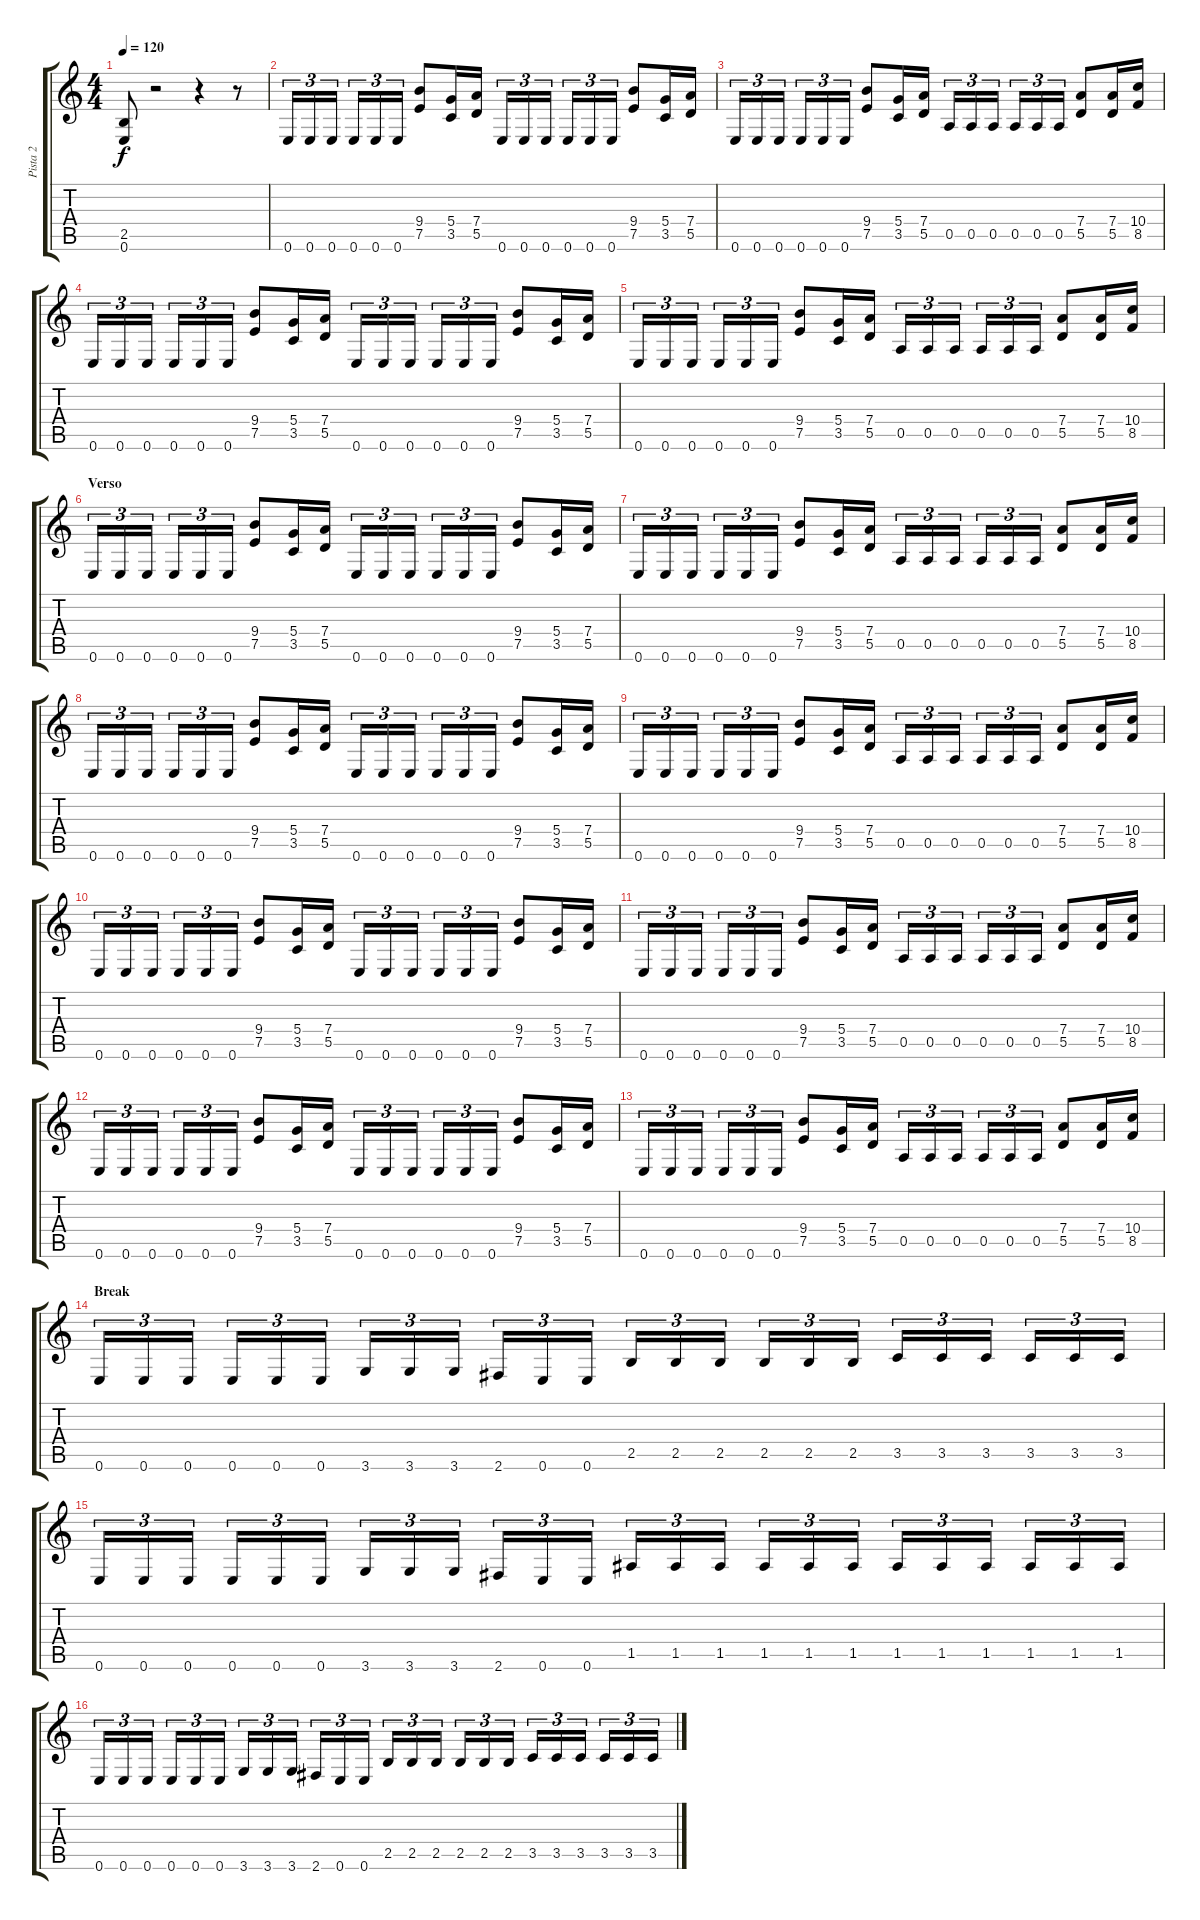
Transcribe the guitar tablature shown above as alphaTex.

\track ("Pista 2" "Pista 2") {instrument distortionguitar}
\staff {score tabs}
\tuning (E4 B3 G3 D3 A2 E2) {hide}
\ts (4 4)
\tempo 120
\clef g2
\ks c
(2.5 0.6).8{dy f instrument distortionguitar} r.2 r.4 r.8 |
0.6.16{tu (3 2)} 0.6.16{tu (3 2)} 0.6.16{tu (3 2)} 0.6.16{tu (3 2)} 0.6.16{tu (3 2)} 0.6.16{tu (3 2)} (9.4 7.5).8 (5.4 3.5).16 (7.4 5.5).16 0.6.16{tu (3 2)} 0.6.16{tu (3 2)} 0.6.16{tu (3 2)} 0.6.16{tu (3 2)} 0.6.16{tu (3 2)} 0.6.16{tu (3 2)} (9.4 7.5).8 (5.4 3.5).16 (7.4 5.5).16 |
0.6.16{tu (3 2)} 0.6.16{tu (3 2)} 0.6.16{tu (3 2)} 0.6.16{tu (3 2)} 0.6.16{tu (3 2)} 0.6.16{tu (3 2)} (9.4 7.5).8 (5.4 3.5).16 (7.4 5.5).16 0.5.16{tu (3 2)} 0.5.16{tu (3 2)} 0.5.16{tu (3 2)} 0.5.16{tu (3 2)} 0.5.16{tu (3 2)} 0.5.16{tu (3 2)} (7.4 5.5).8 (7.4 5.5).16 (10.4 8.5).16 |
0.6.16{tu (3 2)} 0.6.16{tu (3 2)} 0.6.16{tu (3 2)} 0.6.16{tu (3 2)} 0.6.16{tu (3 2)} 0.6.16{tu (3 2)} (9.4 7.5).8 (5.4 3.5).16 (7.4 5.5).16 0.6.16{tu (3 2)} 0.6.16{tu (3 2)} 0.6.16{tu (3 2)} 0.6.16{tu (3 2)} 0.6.16{tu (3 2)} 0.6.16{tu (3 2)} (9.4 7.5).8 (5.4 3.5).16 (7.4 5.5).16 |
0.6.16{tu (3 2)} 0.6.16{tu (3 2)} 0.6.16{tu (3 2)} 0.6.16{tu (3 2)} 0.6.16{tu (3 2)} 0.6.16{tu (3 2)} (9.4 7.5).8 (5.4 3.5).16 (7.4 5.5).16 0.5.16{tu (3 2)} 0.5.16{tu (3 2)} 0.5.16{tu (3 2)} 0.5.16{tu (3 2)} 0.5.16{tu (3 2)} 0.5.16{tu (3 2)} (7.4 5.5).8 (7.4 5.5).16 (10.4 8.5).16 |
\section ("" "Verso")
0.6.16{tu (3 2)} 0.6.16{tu (3 2)} 0.6.16{tu (3 2)} 0.6.16{tu (3 2)} 0.6.16{tu (3 2)} 0.6.16{tu (3 2)} (9.4 7.5).8 (5.4 3.5).16 (7.4 5.5).16 0.6.16{tu (3 2)} 0.6.16{tu (3 2)} 0.6.16{tu (3 2)} 0.6.16{tu (3 2)} 0.6.16{tu (3 2)} 0.6.16{tu (3 2)} (9.4 7.5).8 (5.4 3.5).16 (7.4 5.5).16 |
0.6.16{tu (3 2)} 0.6.16{tu (3 2)} 0.6.16{tu (3 2)} 0.6.16{tu (3 2)} 0.6.16{tu (3 2)} 0.6.16{tu (3 2)} (9.4 7.5).8 (5.4 3.5).16 (7.4 5.5).16 0.5.16{tu (3 2)} 0.5.16{tu (3 2)} 0.5.16{tu (3 2)} 0.5.16{tu (3 2)} 0.5.16{tu (3 2)} 0.5.16{tu (3 2)} (7.4 5.5).8 (7.4 5.5).16 (10.4 8.5).16 |
0.6.16{tu (3 2)} 0.6.16{tu (3 2)} 0.6.16{tu (3 2)} 0.6.16{tu (3 2)} 0.6.16{tu (3 2)} 0.6.16{tu (3 2)} (9.4 7.5).8 (5.4 3.5).16 (7.4 5.5).16 0.6.16{tu (3 2)} 0.6.16{tu (3 2)} 0.6.16{tu (3 2)} 0.6.16{tu (3 2)} 0.6.16{tu (3 2)} 0.6.16{tu (3 2)} (9.4 7.5).8 (5.4 3.5).16 (7.4 5.5).16 |
0.6.16{tu (3 2)} 0.6.16{tu (3 2)} 0.6.16{tu (3 2)} 0.6.16{tu (3 2)} 0.6.16{tu (3 2)} 0.6.16{tu (3 2)} (9.4 7.5).8 (5.4 3.5).16 (7.4 5.5).16 0.5.16{tu (3 2)} 0.5.16{tu (3 2)} 0.5.16{tu (3 2)} 0.5.16{tu (3 2)} 0.5.16{tu (3 2)} 0.5.16{tu (3 2)} (7.4 5.5).8 (7.4 5.5).16 (10.4 8.5).16 |
0.6.16{tu (3 2)} 0.6.16{tu (3 2)} 0.6.16{tu (3 2)} 0.6.16{tu (3 2)} 0.6.16{tu (3 2)} 0.6.16{tu (3 2)} (9.4 7.5).8 (5.4 3.5).16 (7.4 5.5).16 0.6.16{tu (3 2)} 0.6.16{tu (3 2)} 0.6.16{tu (3 2)} 0.6.16{tu (3 2)} 0.6.16{tu (3 2)} 0.6.16{tu (3 2)} (9.4 7.5).8 (5.4 3.5).16 (7.4 5.5).16 |
0.6.16{tu (3 2)} 0.6.16{tu (3 2)} 0.6.16{tu (3 2)} 0.6.16{tu (3 2)} 0.6.16{tu (3 2)} 0.6.16{tu (3 2)} (9.4 7.5).8 (5.4 3.5).16 (7.4 5.5).16 0.5.16{tu (3 2)} 0.5.16{tu (3 2)} 0.5.16{tu (3 2)} 0.5.16{tu (3 2)} 0.5.16{tu (3 2)} 0.5.16{tu (3 2)} (7.4 5.5).8 (7.4 5.5).16 (10.4 8.5).16 |
0.6.16{tu (3 2)} 0.6.16{tu (3 2)} 0.6.16{tu (3 2)} 0.6.16{tu (3 2)} 0.6.16{tu (3 2)} 0.6.16{tu (3 2)} (9.4 7.5).8 (5.4 3.5).16 (7.4 5.5).16 0.6.16{tu (3 2)} 0.6.16{tu (3 2)} 0.6.16{tu (3 2)} 0.6.16{tu (3 2)} 0.6.16{tu (3 2)} 0.6.16{tu (3 2)} (9.4 7.5).8 (5.4 3.5).16 (7.4 5.5).16 |
0.6.16{tu (3 2)} 0.6.16{tu (3 2)} 0.6.16{tu (3 2)} 0.6.16{tu (3 2)} 0.6.16{tu (3 2)} 0.6.16{tu (3 2)} (9.4 7.5).8 (5.4 3.5).16 (7.4 5.5).16 0.5.16{tu (3 2)} 0.5.16{tu (3 2)} 0.5.16{tu (3 2)} 0.5.16{tu (3 2)} 0.5.16{tu (3 2)} 0.5.16{tu (3 2)} (7.4 5.5).8 (7.4 5.5).16 (10.4 8.5).16 |
\section ("" "Break")
0.6.16{tu (3 2)} 0.6.16{tu (3 2)} 0.6.16{tu (3 2)} 0.6.16{tu (3 2)} 0.6.16{tu (3 2)} 0.6.16{tu (3 2)} 3.6.16{tu (3 2)} 3.6.16{tu (3 2)} 3.6.16{tu (3 2)} 2.6.16{tu (3 2)} 0.6.16{tu (3 2)} 0.6.16{tu (3 2)} 2.5.16{tu (3 2)} 2.5.16{tu (3 2)} 2.5.16{tu (3 2)} 2.5.16{tu (3 2)} 2.5.16{tu (3 2)} 2.5.16{tu (3 2)} 3.5.16{tu (3 2)} 3.5.16{tu (3 2)} 3.5.16{tu (3 2)} 3.5.16{tu (3 2)} 3.5.16{tu (3 2)} 3.5.16{tu (3 2)} |
0.6.16{tu (3 2)} 0.6.16{tu (3 2)} 0.6.16{tu (3 2)} 0.6.16{tu (3 2)} 0.6.16{tu (3 2)} 0.6.16{tu (3 2)} 3.6.16{tu (3 2)} 3.6.16{tu (3 2)} 3.6.16{tu (3 2)} 2.6.16{tu (3 2)} 0.6.16{tu (3 2)} 0.6.16{tu (3 2)} 1.5.16{tu (3 2)} 1.5.16{tu (3 2)} 1.5.16{tu (3 2)} 1.5.16{tu (3 2)} 1.5.16{tu (3 2)} 1.5.16{tu (3 2)} 1.5.16{tu (3 2)} 1.5.16{tu (3 2)} 1.5.16{tu (3 2)} 1.5.16{tu (3 2)} 1.5.16{tu (3 2)} 1.5.16{tu (3 2)} |
0.6.16{tu (3 2)} 0.6.16{tu (3 2)} 0.6.16{tu (3 2)} 0.6.16{tu (3 2)} 0.6.16{tu (3 2)} 0.6.16{tu (3 2)} 3.6.16{tu (3 2)} 3.6.16{tu (3 2)} 3.6.16{tu (3 2)} 2.6.16{tu (3 2)} 0.6.16{tu (3 2)} 0.6.16{tu (3 2)} 2.5.16{tu (3 2)} 2.5.16{tu (3 2)} 2.5.16{tu (3 2)} 2.5.16{tu (3 2)} 2.5.16{tu (3 2)} 2.5.16{tu (3 2)} 3.5.16{tu (3 2)} 3.5.16{tu (3 2)} 3.5.16{tu (3 2)} 3.5.16{tu (3 2)} 3.5.16{tu (3 2)} 3.5.16{tu (3 2)}
